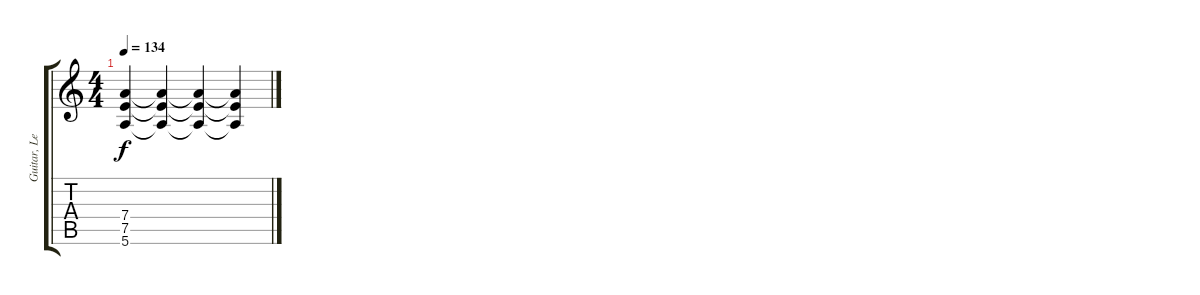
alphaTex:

\track ("Guitar, Lead" "Guitar, Le") {instrument distortionguitar}
\staff {score tabs}
\tuning (E4 B3 G3 D3 A2 E2) {hide}
\ts (4 4)
\tempo 134
\clef g2
\ks c
(7.4{t} 7.5{t} 5.6{t}).4{dy f volume 3} (7.4{t} 7.5{t} 5.6{t}).4 (7.4{t} 7.5{t} 5.6{t}).4 (7.4{t} 7.5{t} 5.6{t}).4
